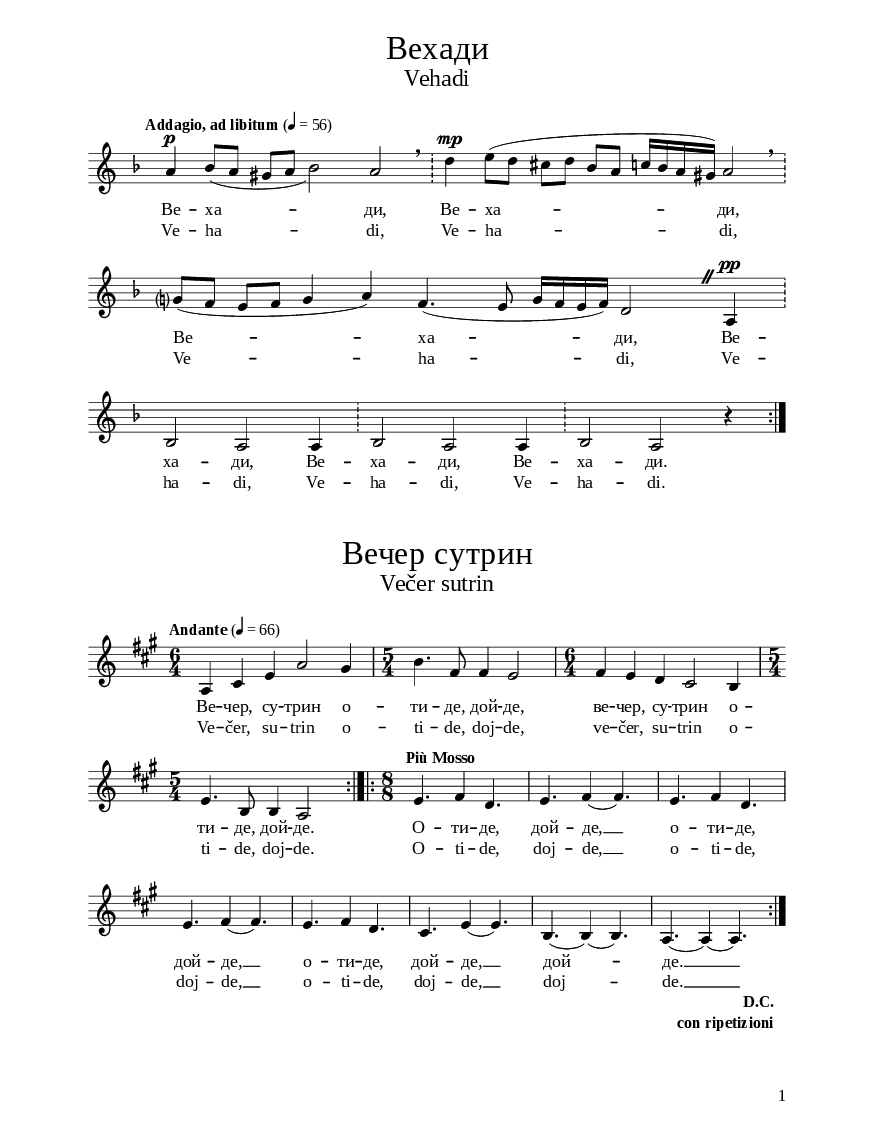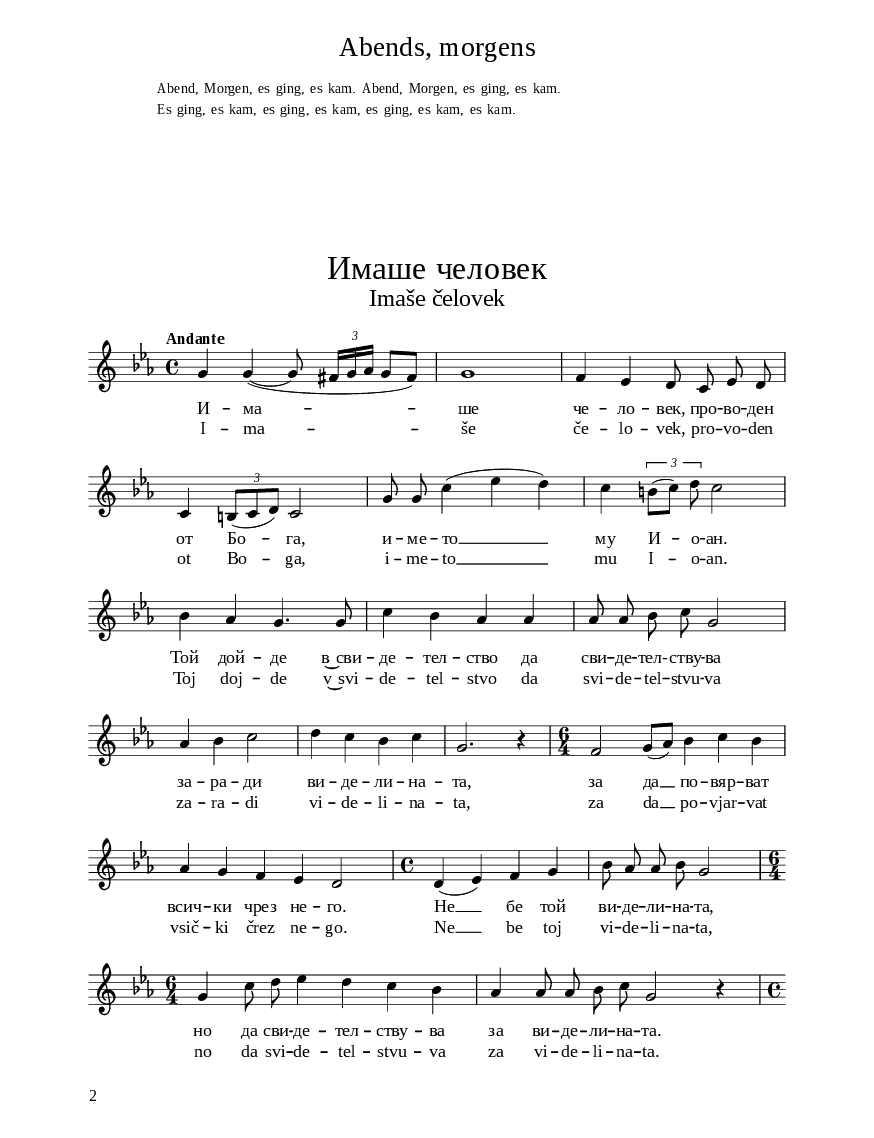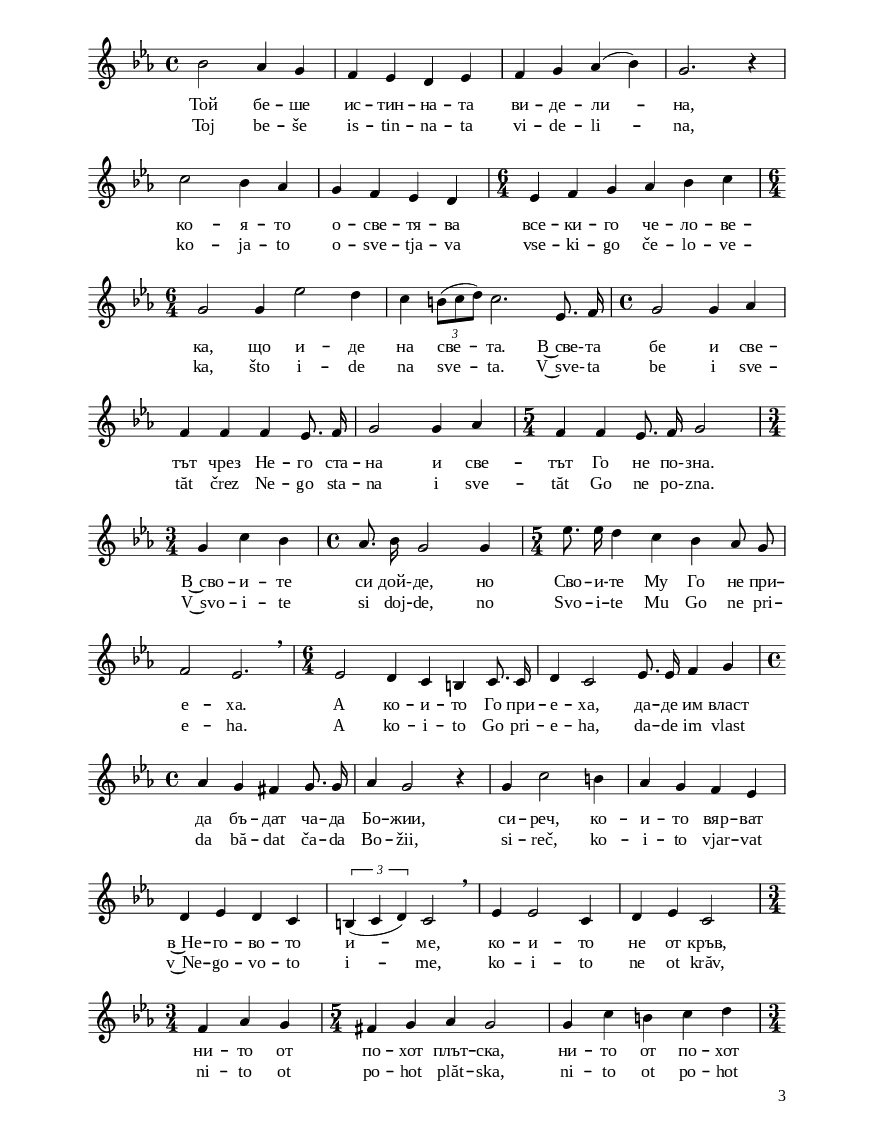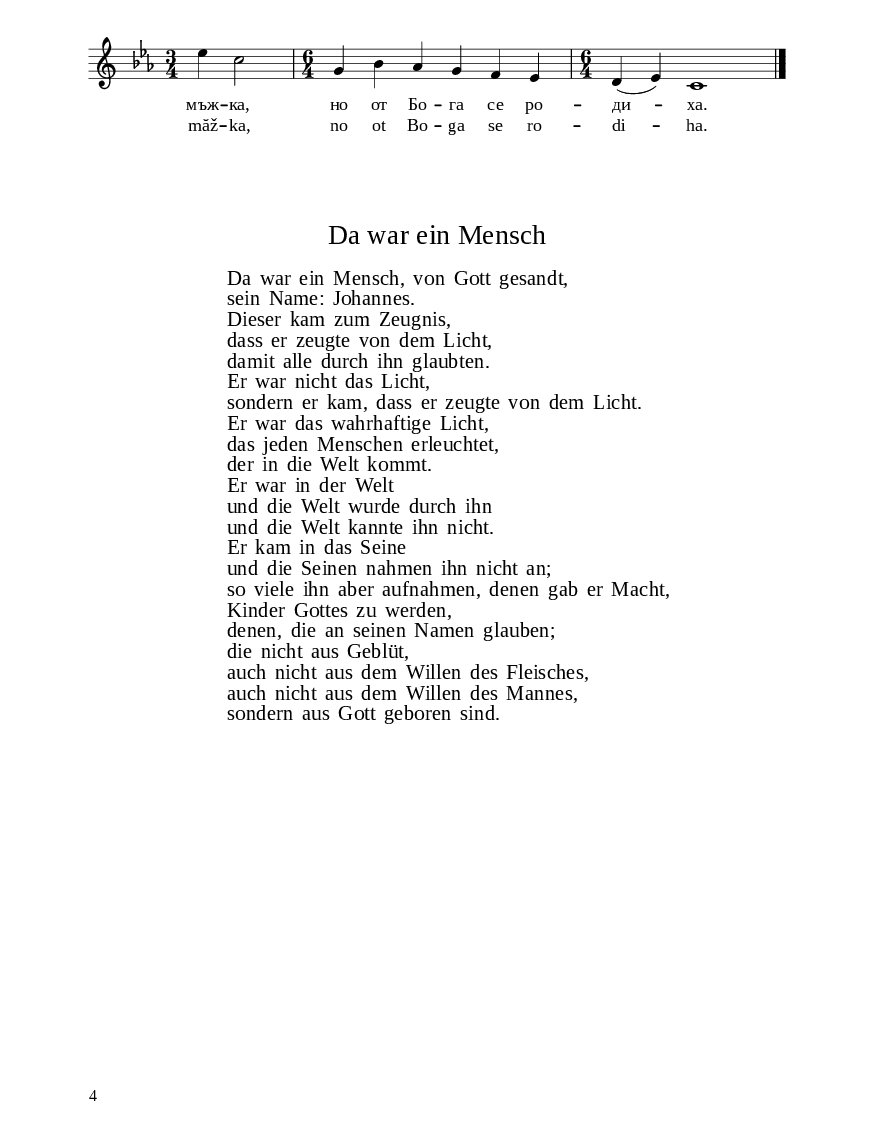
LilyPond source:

\version "2.24.2"

% include paper part and global functions
\include "include/globals.ily"

\bookpart {
  \label #'ref083_1
  \tocItem \markup "Вехади – Vehadi"
  \include "include/bookpart-paper.ily"
  \score {
    \include "include/score-layout.ily"

    \new Voice \absolute {
      \clef treble
      \key d \minor
      \tempoFunc "Addagio, ad libitum" 4 "56"
      \override Staff.BarLine.gap = 0.5
      \autoBeamOff
      \omit Score.TimeSignature
      \cadenzaOn % allows custom bar lines



      \slurDown a'4^\p bes'8 [ ( a'] gis' [a'] bes'2 ) \slurNeutral a' \bar "!"  \breathe  d''4^\mp  e''8 ( [d''] cis'' [d''] bes' [a'] c''16 [bes' a' gis'!] ) a'2 \bar "!" \breathe \break |

      \time 10/4 g'?8 ([ f'] e' [f'] g'4 a' ) f'4. ( e'8 g'16 [f' e' f'] ) d'2
      \override BreathingSign.text = \markup {
        \musicglyph "scripts.caesura.straight"
      }
      \breathe
      a4^\pp \bar "!" \break |


      bes2 a2 a4 \bar "!"  bes2 a a4  \bar "!"  bes2 a r4
      \bar ":|." \break
    }

    \addlyrics {
      Ве -- ха -- ди, Ве -- ха -- ди, Ве -- ха -- ди,
      Ве -- ха -- ди, Ве -- ха -- ди, Ве -- ха -- ди.
    }
    \addlyrics {
      Ve -- ha -- di, Ve -- ha -- di, Ve -- ha -- di,
      Ve -- ha -- di, Ve -- ha -- di, Ve -- ha -- di.
    }
    \header {
      title = \titleFunc "Вехади" "Vehadi"
    }

    \midi{}

  } % score
  %

  \include "include/bookpart-paper.ily"
  \label #'ref083_2
  \tocItem \markup "Вечер сутрин – Večer sutrin"
  \score {
    \include "include/score-layout.ily"

    \new Voice \absolute {
      \clef treble
      \key a \major
      \time 6/4
      \tempoFunc "Andante" 4 "66"
      \autoBeamOff

      a4 cis' e' a'2 gis'4 |  \time 5/4  b'4. fis'8 fis'4 e'2 | \time 6/4  fis'4 e' d' cis'2 b4 \break |

      \time 5/4  e'4. b8 b4 a2 | \bar ":|.|:" \time 8/8 \tempo  "      Più Mosso"

      e'4. fis'4 d'4. | e'4. fis'4 ~ fis'4. | e'4. fis'4 d'4. \break |

      e'4. fis'4 ~ fis'4. |e'4. fis'4 d'4. | cis'4. e'4 ~ e'4. | b4. ~ b4 ~ b4. | a4. ~ a4 ~ a4. | \bar ":|."


    }

    \addlyrics {
      Ве -- чер,
      су -- трин о -- ти -- де, дой -- де, ве -- чер,
      су -- трин о -- ти -- де, дой -- де. О -- ти --
      де, дой -- де, __ о -- ти -- де, дой -- де, __ о -- ти
      -- де, дой -- де, __ дой -- де. __}
      \addlyrics {
        Ve -- čer,
        su -- trin o -- ti -- de, doj -- de, ve -- čer,
        su -- trin o -- ti -- de, doj -- de. O -- ti --
        de, doj -- de, __ o -- ti -- de, doj -- de, __ o -- ti
        -- de, doj -- de, __ doj -- de. __}
        \header {
          title = \titleFunc "Вечер сутрин" "Večer sutrin"
        }

        \midi{}

      } % score

      \markup \dc-two "D.C." "con ripetizioni"

      \pageBreak

      % include foreign translation(s) of the song
      \version "2.24.4"

\markup \fill-line { \fontsize #deTitleFontSize "Abends, morgens" }

\markup \null
\markup \null

\markup \abs-fontsize #10 {
\hspace #5
  \override #`(baseline-skip . ,deCoupletBaselineSkip)
  \column {

    \line { "   " Abend, Morgen, es ging, es kam. Abend, Morgen, es ging, es kam.}
    \line { "   " Es ging, es kam, es ging, es kam, es ging, es kam, es kam.}

  }
}



      \markup \empty-three
      \markup \empty-three
      \include "include/bookpart-paper.ily"
      \label #'ref083_3
      \tocItem \markup "Имаше человек  – Imaše čelovek"
      \score {
        \include "include/score-layout.ily"

        \new Voice \absolute {
          \clef treble
          \key c \minor
          \time 4/4
          \tempo "Andante"

          \autoBeamOff
          g'4  g' ( ~ g'8 \times 2/3  { fis'16 [g'16 as'] } g'8 [ fis'] ) | g'1 | f'4 es' d'8 c' es' d' \break |

          c'4  \times 2/3  { b8 ( [c' d'8] )  } c'2 | g'8 g' c''4 ( es'' d'' ) | \tupletUp c''4 \tuplet 3/2 { b'8 ([ c''] ) d''8 } c''2 \break \tupletNeutral |

          bes'4 as' g'4. g'8 | c''4 bes' as' as' | as'8 as' bes' c'' g'2 \break |

          as'4 bes' c''2 |  d''4 c'' bes' c'' | g'2. r4 |  \time 6/4  f'2 g'8 [( as' )] bes'4 c'' bes' \break |

          as'4 g' f' es' d'2 | \time 4/4  d'4 ( es' ) f' g' | bes'8 as' as' bes' g'2 \break |

          \time 6/4  g'4 c''8 d'' es''4 d'' c'' bes' | as'4 as'8 as' bes' c'' g'2 r4 \break |

          \time 4/4  bes'2 as'4 g' | f'4 es' d' es' | f'4 g' as' ( bes' ) | g'2. r4 \break |

          c''2 bes'4 as' | g'4 f' es' d' | \time 6/4  es'4 f' g' as' bes' c'' | \break

          \time 6/4  g'2 g'4 es''2 d''4 | c''4  \times 2/3  { b'8 ( [c'' d''8] ) } c''2.  es'8. f'16 \noBeam | \time 4/4  g'2 g'4 as' \break |

          f'4 f' f' es'8. f'16 | g'2 g'4 as' | \time 5/4  f'4 f' es'8. f'16 g'2 \break |

          \time 3/4  g'4 c'' bes' | \time 4/4  as'8. bes'16 g'2 g'4 | \time 5/4  es''8. es''16 d''4 c'' bes' as'8 g' \break |

          f'2 es'2. \breathe | \time 6/4  es'2 d'4 c' b c'8. c'16 | d'4 c'2 es'8. es'16 f'4 g' \break |

          \time 4/4  as'4 g' fis' g'8. g'16 \noBeam | as'4 g'2 r4 | g'4 c''2 b'4 | as'4 g' f' es' \break |

          d'4 es' d' c' | \times 2/3  {
            b4 ( c'4 d' )} c'2 \breathe | es'4 es'2 c'4 | d'4 es' c'2 \break |

            \time 3/4  f'4 as' g' | \time 5/4  fis'4 g' as' g'2 | g'4 c'' b' c'' d'' \break |

            \time 3/4  es''4 c''2 | \time 6/4  g'4 bes' as' g' f' es' | \time 6/4  d'4 ( es' ) c'1 | \bar "|."
          }

          \addlyrics {
            И -- ма --
            ше че -- ло -- век, про -- во -- ден от Бо --
            га, и -- ме -- то __ му И -- о -- ан. Той дой --
            де в~сви -- де -- тел -- ство да сви -- де -- "тел-"
            -- ству -- ва за -- ра -- ди ви -- де -- ли -- на
            -- та, за да __ по -- вяр -- ват всич -- ки чрез не
            -- го. Не __ бе той ви -- де -- ли -- на -- та, но
            да сви -- де -- тел -- ству -- ва за ви -- де --
            ли -- на -- та. Той бе -- ше ис -- тин -- на --
            та ви -- де -- ли -- на, ко -- я -- то о -- све
            -- тя -- ва все -- ки -- го че -- ло -- ве -- ка,
            що и -- де на све -- та. "В~све-" -- та бе и све
            -- тът чрез Не -- го ста -- на и све -- тът Го
            не "по-" -- зна. В~сво -- и -- те си "дой-" -- де, но
            Сво -- и -- те Му Го не при -- е -- ха. А ко
            -- и -- то Го при -- е -- ха, да -- де им власт
            да бъ -- дат ча -- да Бо -- жии, си -- реч, ко
            -- и -- то вяр -- ват в~Не -- го -- во -- то и --
            ме, ко -- и -- то не от кръв, ни -- то от по
            -- хот плът -- ска, ни -- то от по -- хот мъж --
            ка, но от Бо -- га се ро -- ди -- ха.}
            \addlyrics {
              I -- ma --
              še če -- lo -- vek, pro -- vo -- den ot Bo --
              ga, i -- me -- to __ mu I -- o -- an. Toj doj --
              de v~svi -- de -- tel -- stvo da svi -- de -- tel
              -- stvu -- va za -- ra -- di vi -- de -- li -- na
              -- ta, za da __ po -- vjar -- vat vsič -- ki črez ne
              -- go. Ne __ be toj vi -- de -- li -- na -- ta, no
              da svi -- de -- tel -- stvu -- va za vi -- de --
              li -- na -- ta. Toj be -- še is -- tin -- na --
              ta vi -- de -- li -- na, ko -- ja -- to o -- sve
              -- tja -- va vse -- ki -- go če -- lo -- ve -- ka,
              što i -- de na sve -- ta. "V~sve-" -- ta be i sve
              -- tăt črez Ne -- go sta -- na i sve -- tăt Go
              ne "po-" -- zna. V~svo -- i -- te si doj -- de, no
              Svo -- i -- te Mu Go ne pri -- e -- ha. A ko
              -- i -- to Go pri -- e -- ha, da -- de im vlast
              da bă -- dat ča -- da Bo -- žii, si -- reč, ko
              -- i -- to vjar -- vat v~Ne -- go -- vo -- to i --
              me, ko -- i -- to ne ot krăv, ni -- to ot po
              -- hot plăt -- ska, ni -- to ot po -- hot măž --
              ka, no ot Bo -- ga se ro -- di -- ha.}

              \header {
                title = \titleFunc "Имаше человек" "Imaše čelovek"
              }

              \midi{}

            } % score

            \markup \empty-two

            % include foreign translation(s) of the song
            \version "2.24.2"

\markup \fill-line { \fontsize #deTitleFontSize "Da war ein Mensch" }
\markup \null
\markup \null
\markup \fontsize #deCoupletFontSize {
  \hspace #12
  \override #`(baseline-skip . ,deCoupletBaselineSkip)

  \column {

    \line { " " Da war ein Mensch, von Gott gesandt,  }

    \line { " " sein Name: Johannes. }

    \line { " " Dieser kam zum Zeugnis,  }

    \line { " " dass er zeugte von dem Licht, }

    \line { " " damit alle durch ihn glaubten. }

    \line { " " Er war nicht das Licht,  }

    \line { " " sondern er kam, dass er zeugte von dem Licht. }

    \line { " " Er war das wahrhaftige Licht,  }

    \line { " " das jeden Menschen erleuchtet, }

    \line { " " der in die Welt kommt. }

    \line { " " Er war in der Welt }

    \line { " " und die Welt wurde durch ihn }

    \line { " " und die Welt kannte ihn nicht. }

    \line { " " Er kam in das Seine }

    \line { " " und die Seinen nahmen ihn nicht an; }

    \line { " " so viele ihn aber aufnahmen, denen gab er Macht, }

    \line { " " Kinder Gottes zu werden, }

    \line { " " denen, die an seinen Namen glauben; }

    \line { " " die nicht aus Geblüt,  }

    \line { " " auch nicht aus dem Willen des Fleisches,  }

    \line { " " auch nicht aus dem Willen des Mannes,  }

    \line { " " sondern aus Gott geboren sind.  }

  }
}
%}










%---------------------------------------------------------------------


          } % bookpart
